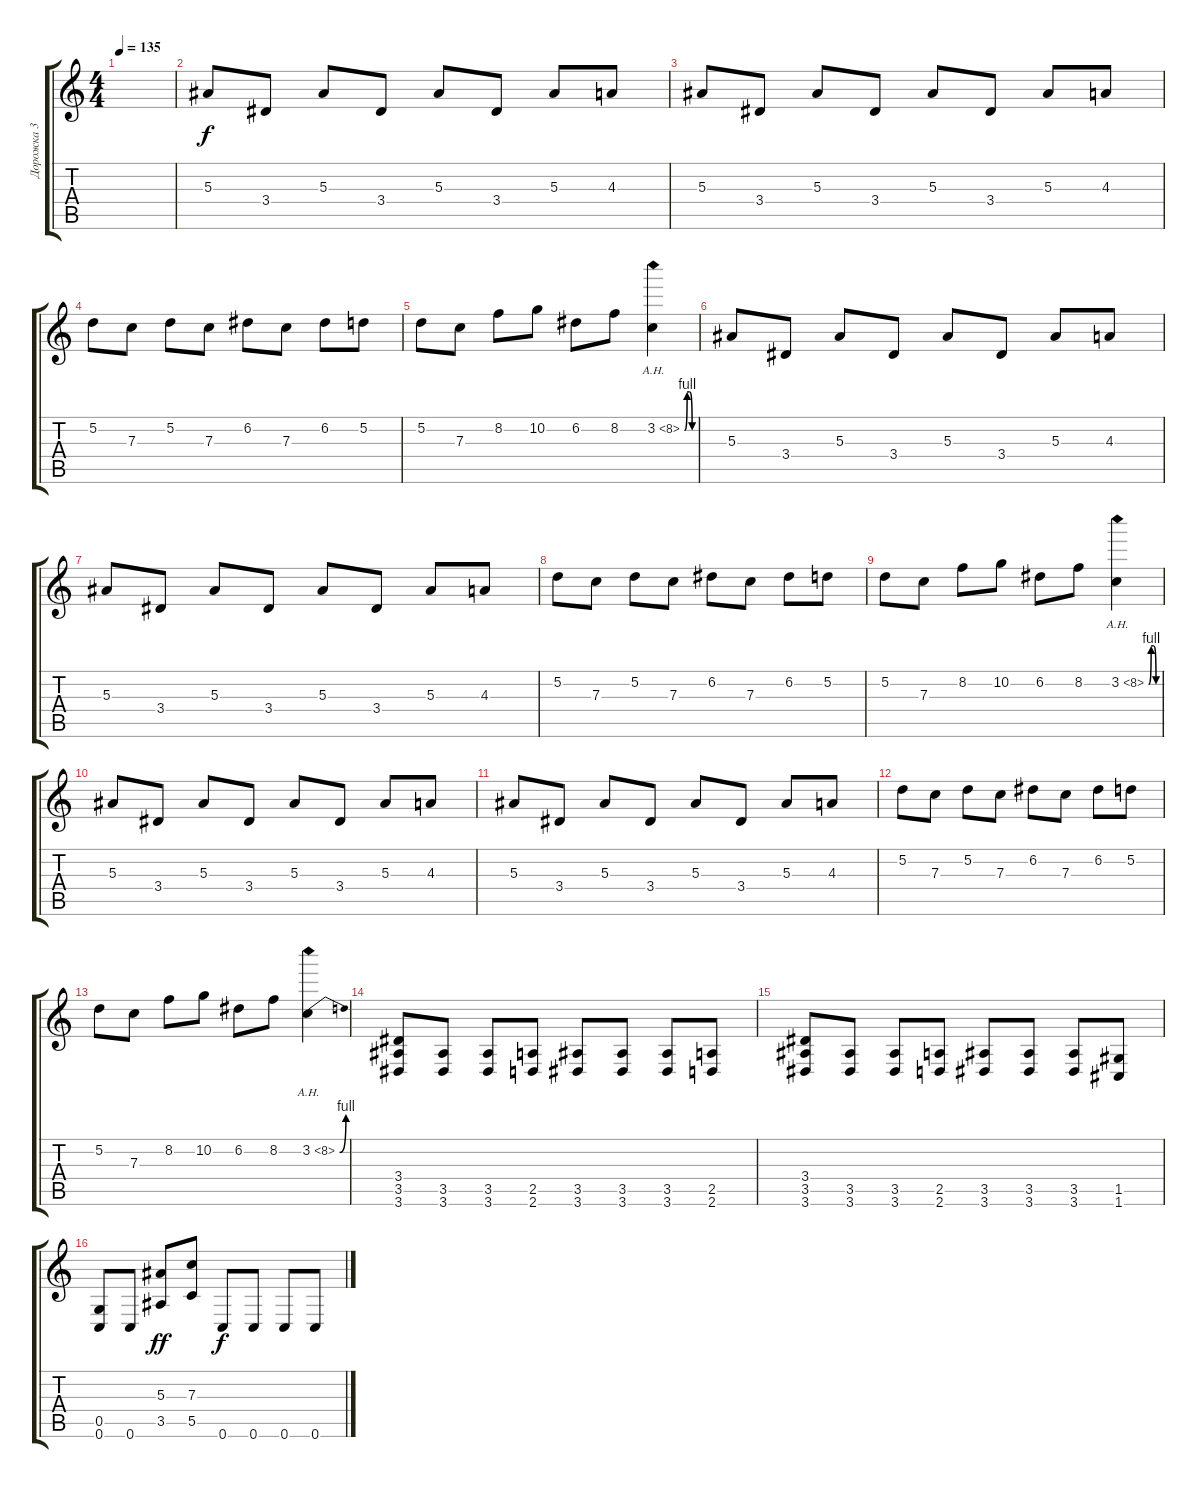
\track ("Дорожка 3" "Дорожка 3") {instrument distortionguitar}
\staff {score tabs}
\tuning (D4 A3 F3 C3 G2 C2) {hide}
\ts (4 4)
\tempo 135
\clef g2
\ks c
|
5.3.8 3.4.8 5.3.8 3.4.8 5.3.8 3.4.8 5.3.8 4.3.8 |
5.3.8 3.4.8 5.3.8 3.4.8 5.3.8 3.4.8 5.3.8 4.3.8 |
5.2.8 7.3.8 5.2.8 7.3.8 6.2.8 7.3.8 6.2.8 5.2.8 |
5.2.8 7.3.8 8.2.8 10.2.8 6.2.8 8.2.8 3.2{be (custom 0 0 15 4 30 4 45 0 60 0) ah 5}.4 |
5.3.8 3.4.8 5.3.8 3.4.8 5.3.8 3.4.8 5.3.8 4.3.8 |
5.3.8 3.4.8 5.3.8 3.4.8 5.3.8 3.4.8 5.3.8 4.3.8 |
5.2.8 7.3.8 5.2.8 7.3.8 6.2.8 7.3.8 6.2.8 5.2.8 |
5.2.8 7.3.8 8.2.8 10.2.8 6.2.8 8.2.8 3.2{be (custom 0 0 15 4 30 4 45 0 60 0) ah 5}.4 |
5.3.8 3.4.8 5.3.8 3.4.8 5.3.8 3.4.8 5.3.8 4.3.8 |
5.3.8 3.4.8 5.3.8 3.4.8 5.3.8 3.4.8 5.3.8 4.3.8 |
5.2.8 7.3.8 5.2.8 7.3.8 6.2.8 7.3.8 6.2.8 5.2.8 |
5.2.8 7.3.8 8.2.8 10.2.8 6.2.8 8.2.8 3.2{be (bend 0 0 60 4) ah 5}.4 |
(3.4 3.5 3.6).8 (3.5 3.6).8 (3.5 3.6).8 (2.5 2.6).8 (3.5 3.6).8 (3.5 3.6).8 (3.5 3.6).8 (2.5 2.6).8 |
(3.4 3.5 3.6).8 (3.5 3.6).8 (3.5 3.6).8 (2.5 2.6).8 (3.5 3.6).8 (3.5 3.6).8 (3.5 3.6).8 (1.5 1.6).8 |
(0.5 0.6).8 0.6.8 (5.3 3.5).8{dy ff} (7.3 5.5).8 0.6.8{dy f} 0.6.8 0.6.8 0.6.8
